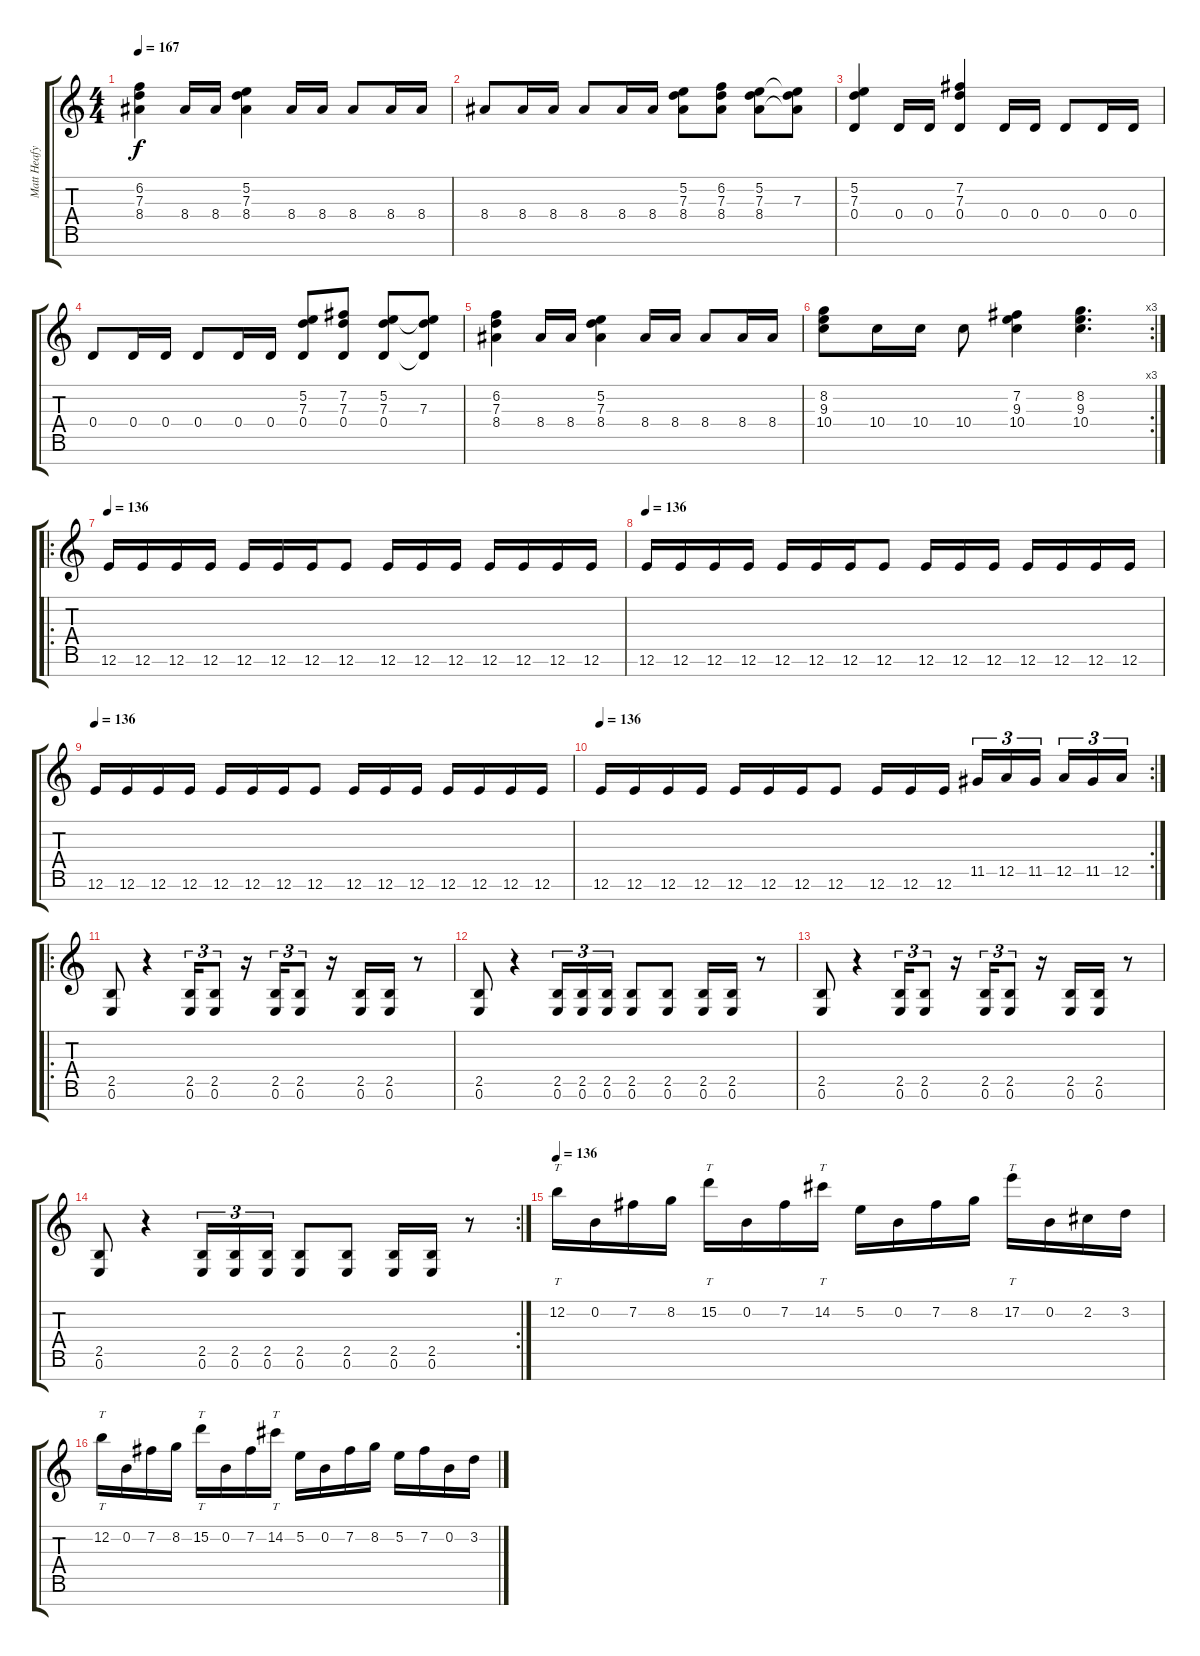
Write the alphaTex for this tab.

\track ("Matt Heafy" "Matt Heafy") {instrument overdrivenguitar}
\staff {score tabs}
\tuning (E4 B3 G3 D3 A2 E2 B1) {hide}
\ts (4 4)
\tempo 167
\clef g2
\ks c
(6.2 7.3 8.4).4{dy f} 8.4.16 8.4.16 (5.2 7.3 8.4).4 8.4.16 8.4.16 8.4.8 8.4.16 8.4.16 |
8.4.8 8.4.16 8.4.16 8.4.8 8.4.16 8.4.16 (5.2 7.3 8.4).8 (6.2 7.3 8.4).8 (5.2 7.3 8.4).8 (5.2{t} 7.3 8.4{t}).8 |
(5.2 7.3 0.4).4 0.4.16 0.4.16 (7.2 7.3 0.4).4 0.4.16 0.4.16 0.4.8 0.4.16 0.4.16 |
0.4.8 0.4.16 0.4.16 0.4.8 0.4.16 0.4.16 (5.2 7.3 0.4).8 (7.2 7.3 0.4).8 (5.2 7.3 0.4).8 (5.2{t} 7.3 0.4{t}).8 |
(6.2 7.3 8.4).4 8.4.16 8.4.16 (5.2 7.3 8.4).4 8.4.16 8.4.16 8.4.8 8.4.16 8.4.16 |
\rc 3
(8.2 9.3 10.4).8 10.4.16 10.4.16 10.4.8 (7.2 9.3 10.4).4 (8.2 9.3 10.4).4{d} |
\ro
\tempo 136
12.6.16 12.6.16 12.6.16 12.6.16 12.6.16 12.6.16 12.6.16 12.6.8 12.6.16 12.6.16 12.6.16 12.6.16 12.6.16 12.6.16 12.6.16 |
\tempo 136
12.6.16 12.6.16 12.6.16 12.6.16 12.6.16 12.6.16 12.6.16 12.6.8 12.6.16 12.6.16 12.6.16 12.6.16 12.6.16 12.6.16 12.6.16 |
\tempo 136
12.6.16 12.6.16 12.6.16 12.6.16 12.6.16 12.6.16 12.6.16 12.6.8 12.6.16 12.6.16 12.6.16 12.6.16 12.6.16 12.6.16 12.6.16 |
\rc 2
\tempo 136
12.6.16 12.6.16 12.6.16 12.6.16 12.6.16 12.6.16 12.6.16 12.6.8 12.6.16 12.6.16 12.6.16 11.5.16{tu (3 2)} 12.5.16{tu (3 2)} 11.5.16{tu (3 2)} 12.5.16{tu (3 2)} 11.5.16{tu (3 2)} 12.5.16{tu (3 2)} |
\ro
(2.5 0.6).8 r.4 (2.5 0.6).16{tu (3 2)} (2.5 0.6).8{tu (3 2)} r.16 (2.5 0.6).16{tu (3 2)} (2.5 0.6).8{tu (3 2)} r.16 (2.5 0.6).16 (2.5 0.6).16 r.8 |
(2.5 0.6).8 r.4 (2.5 0.6).16{tu (3 2)} (2.5 0.6).16{tu (3 2)} (2.5 0.6).16{tu (3 2)} (2.5 0.6).8 (2.5 0.6).8 (2.5 0.6).16 (2.5 0.6).16 r.8 |
(2.5 0.6).8 r.4 (2.5 0.6).16{tu (3 2)} (2.5 0.6).8{tu (3 2)} r.16 (2.5 0.6).16{tu (3 2)} (2.5 0.6).8{tu (3 2)} r.16 (2.5 0.6).16 (2.5 0.6).16 r.8 |
\rc 2
(2.5 0.6).8 r.4 (2.5 0.6).16{tu (3 2)} (2.5 0.6).16{tu (3 2)} (2.5 0.6).16{tu (3 2)} (2.5 0.6).8 (2.5 0.6).8 (2.5 0.6).16 (2.5 0.6).16 r.8 |
\tempo 136
12.2.16{tt} 0.2.16 7.2.16 8.2.16 15.2.16{tt} 0.2.16 7.2.16 14.2.16{tt} 5.2.16 0.2.16 7.2.16 8.2.16 17.2.16{tt} 0.2.16 2.2.16 3.2.16 |
12.2.16{tt} 0.2.16 7.2.16 8.2.16 15.2.16{tt} 0.2.16 7.2.16 14.2.16{tt} 5.2.16 0.2.16 7.2.16 8.2.16 5.2.16 7.2.16 0.2.16 3.2.16
